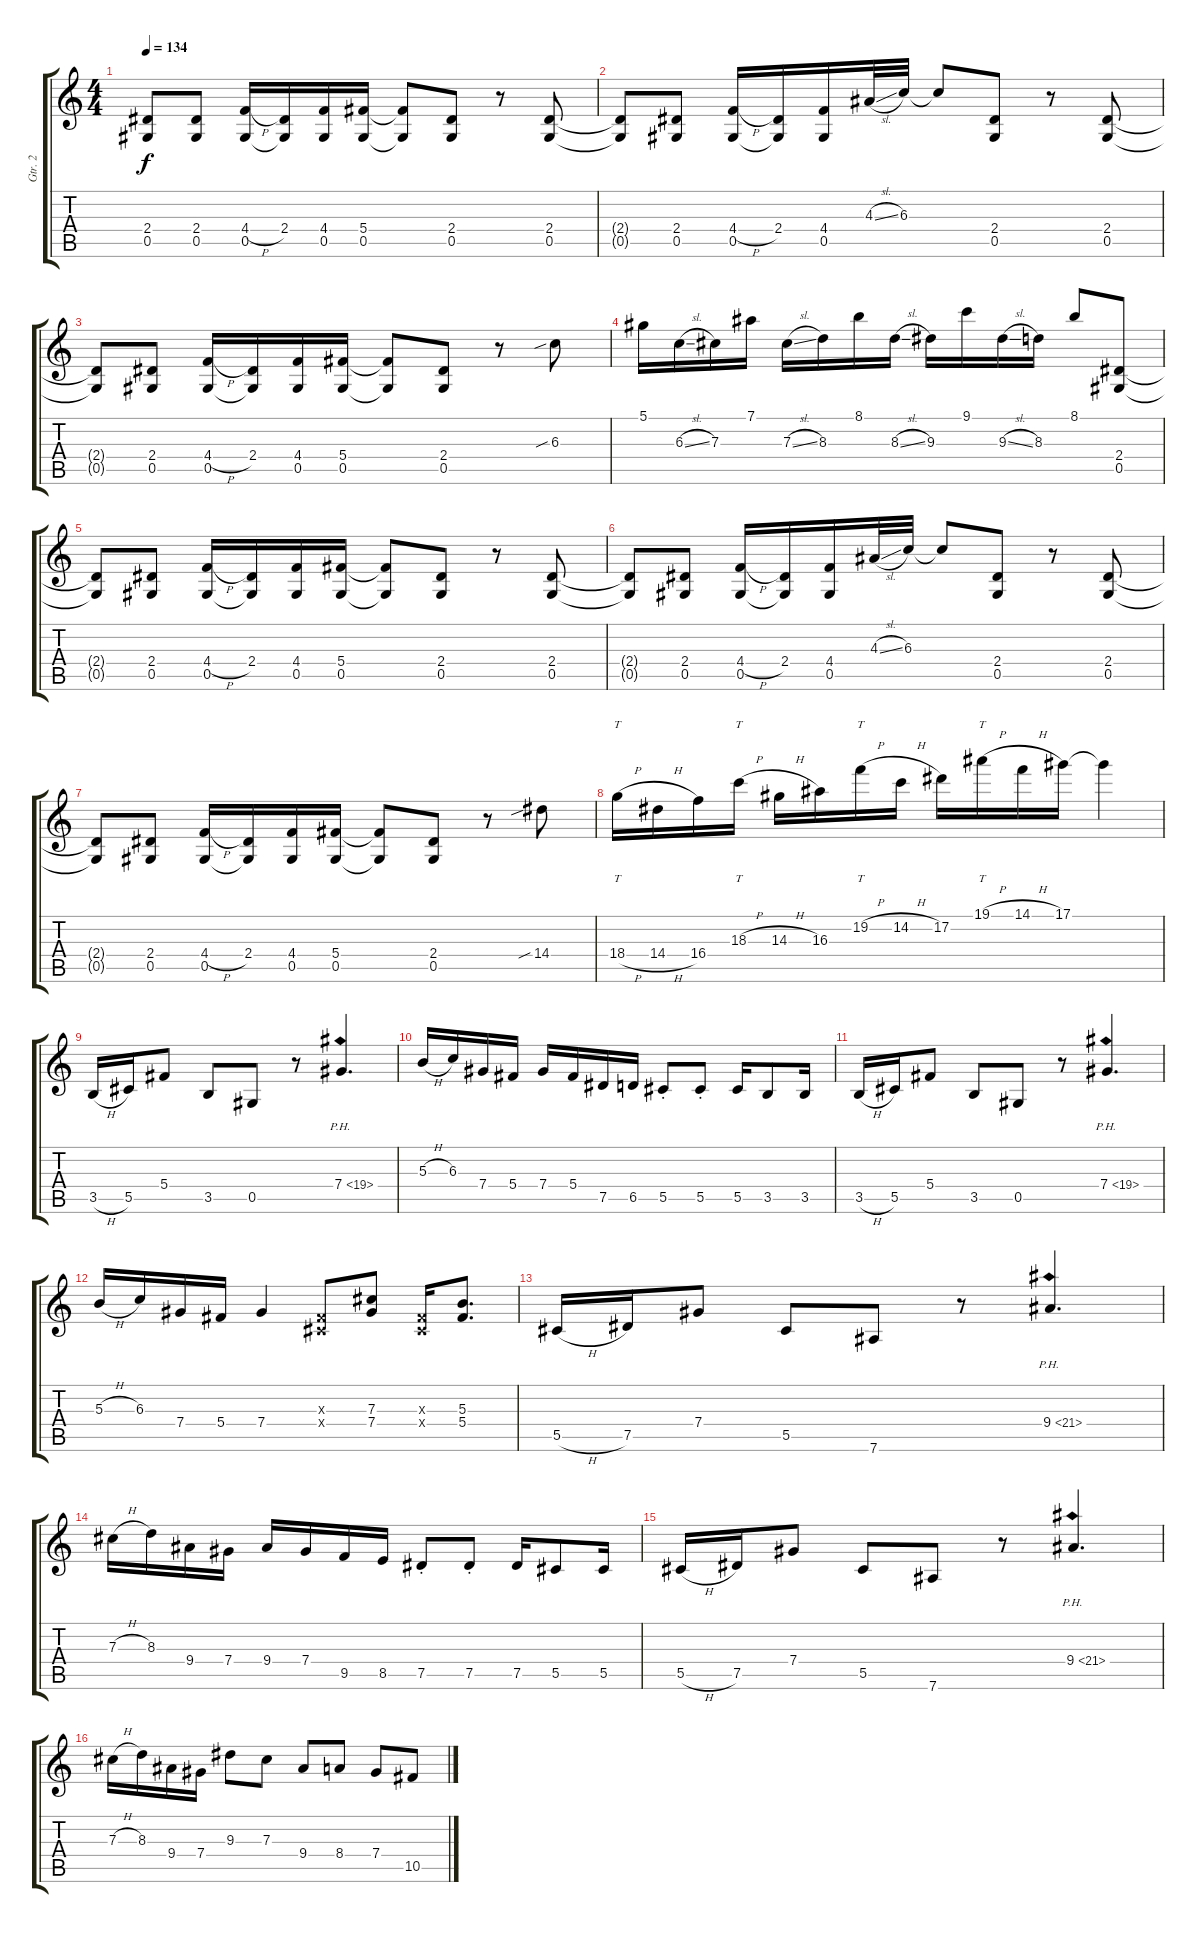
\track ("Gtr. 2" "Gtr. 2") {instrument distortionguitar}
\staff {score tabs}
\tuning (Eb4 Bb3 Gb3 Db3 Ab2 Eb2) {hide}
\ts (4 4)
\tempo 134
\clef g2
\ks c
(2.4{t} 0.5{t}).8{dy f} (2.4 0.5).8 (4.4{h} 0.5).16 (2.4 0.5{t}).16 (4.4 0.5).16 (5.4 0.5).16 (5.4{t} 0.5{t}).8 (2.4 0.5).8 r.8 (2.4 0.5).8 |
(2.4{t} 0.5{t}).8 (2.4 0.5).8 (4.4{h} 0.5).16 (2.4 0.5{t}).16 (4.4 0.5).16 4.3{sl}.32 6.3.32 6.3{t}.8 (2.4 0.5).8 r.8 (2.4 0.5).8 |
(2.4{t} 0.5{t}).8 (2.4 0.5).8 (4.4{h} 0.5).16 (2.4 0.5{t}).16 (4.4 0.5).16 (5.4 0.5).16 (5.4{t} 0.5{t}).8 (2.4 0.5).8 r.8 6.3{sib}.8 |
5.1.16 6.3{sl}.16 7.3.16 7.1.16 7.3{sl}.16 8.3.16 8.1.16 8.3{sl}.16 9.3.16 9.1.16 9.3{sl}.16 8.3.16 8.1.8 (2.4 0.5).8 |
(2.4{t} 0.5{t}).8 (2.4 0.5).8 (4.4{h} 0.5).16 (2.4 0.5{t}).16 (4.4 0.5).16 (5.4 0.5).16 (5.4{t} 0.5{t}).8 (2.4 0.5).8 r.8 (2.4 0.5).8 |
(2.4{t} 0.5{t}).8 (2.4 0.5).8 (4.4{h} 0.5).16 (2.4 0.5{t}).16 (4.4 0.5).16 4.3{sl}.32 6.3.32 6.3{t}.8 (2.4 0.5).8 r.8 (2.4 0.5).8 |
(2.4{t} 0.5{t}).8 (2.4 0.5).8 (4.4{h} 0.5).16 (2.4 0.5{t}).16 (4.4 0.5).16 (5.4 0.5).16 (5.4{t} 0.5{t}).8 (2.4 0.5).8 r.8 14.4{sib}.8 |
18.4{h}.16{tt} 14.4{h}.16 16.4.16 18.3{h}.16{tt} 14.3{h}.16 16.3.16 19.2{h}.16{tt} 14.2{h}.16 17.2.16 19.1{h}.16{tt} 14.1{h}.16 17.1.16 17.1{t}.4 |
3.5{h}.16 5.5.16 5.4.8 3.5.8 0.5.8 r.8 7.4{ph 12}.4{d} |
5.3{h}.16 6.3.16 7.4.16 5.4.16 7.4.16 5.4.16 7.5.16 6.5.16 5.5{st}.8 5.5{st}.8 5.5.16 3.5.8 3.5.16 |
3.5{h}.16 5.5.16 5.4.8 3.5.8 0.5.8 r.8 7.4{ph 12}.4{d} |
5.3{h}.16 6.3.16 7.4.16 5.4.16 7.4.4 (0.3{x} 0.4{x}).8 (7.3 7.4).8 (0.3{x} 0.4{x}).16 (5.3 5.4).8{d} |
5.5{h}.16 7.5.16 7.4.8 5.5.8 7.6.8 r.8 9.4{ph 12}.4{d} |
7.3{h}.16 8.3.16 9.4.16 7.4.16 9.4.16 7.4.16 9.5.16 8.5.16 7.5{st}.8 7.5{st}.8 7.5.16 5.5.8 5.5.16 |
5.5{h}.16 7.5.16 7.4.8 5.5.8 7.6.8 r.8 9.4{ph 12}.4{d} |
7.3{h}.16 8.3.16 9.4.16 7.4.16 9.3.8 7.3.8 9.4.8 8.4.8 7.4.8 10.5.8
